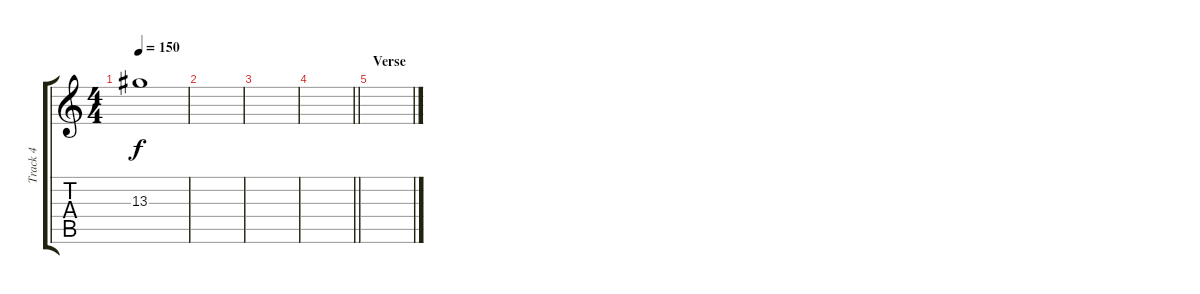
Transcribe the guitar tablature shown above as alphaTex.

\track ("Track 4" "Track 4") {instrument electricguitarjazz}
\staff {score tabs}
\tuning (E4 B3 G3 D3 A2 E2) {hide}
\ts (4 4)
\tempo 150
\clef g2
\ks c
13.3{t}.1{dy f} |
|
|
\barLineRight lightlight
|
\section ("" "Verse")
